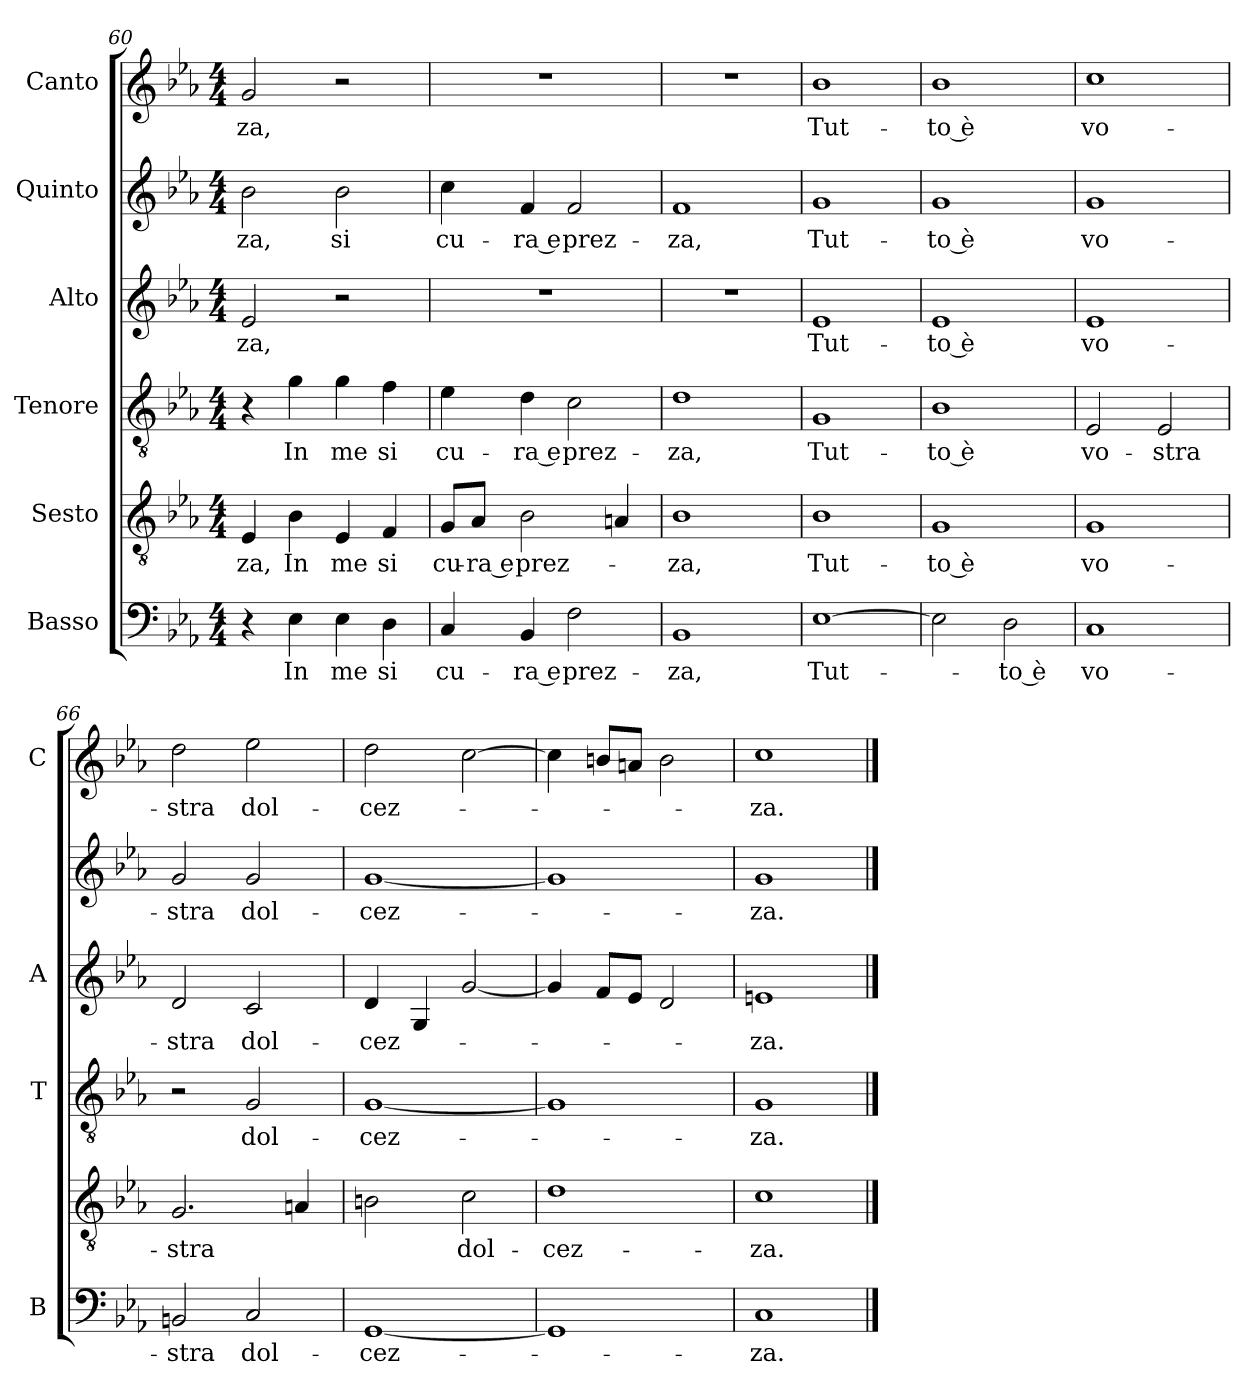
**kern	**text	**kern	**text	**kern	**text	**kern	**text	**kern	**text	**kern	**text
*part6	*part6	*part5	*part5	*part4	*part4	*part3	*part3	*part2	*part2	*part1	*part1
*staff6	*staff6	*staff5	*staff5	*staff4	*staff4	*staff3	*staff3	*staff2	*staff2	*staff1	*staff1
*I"Basso	*	*I"Sesto	*	*I"Tenore	*	*I"Alto	*	*I"Quinto	*	*I"Canto	*
*I'B	*	*	*	*I'T	*	*I'A	*	*	*	*I'C	*
*clefF4	*	*clefGv2	*	*clefGv2	*	*clefG2	*	*clefG2	*	*clefG2	*
*k[b-e-a-]	*	*k[b-e-a-]	*	*k[b-e-a-]	*	*k[b-e-a-]	*	*k[b-e-a-]	*	*k[b-e-a-]	*
*E-:	*	*E-:	*	*E-:	*	*E-:	*	*E-:	*	*E-:	*
*M4/4	*	*M4/4	*	*M4/4	*	*M4/4	*	*M4/4	*	*M4/4	*
=60	=60	=60	=60	=60	=60	=60	=60	=60	=60	=60	=60
!	!	!	!LO:LY:b	!	!	!	!LO:LY:b	!	!LO:LY:b	!	!LO:LY:b
4r	.	4E-/	-za,	4r	.	2e-/	-za,	2b-\	-za,	2g/	-za,
!	!LO:LY:b	!	!LO:LY:b	!	!LO:LY:b	!	!	!	!	!	!
4E-\	In	4B-\	In	4g\	In	.	.	.	.	.	.
!	!LO:LY:b	!	!LO:LY:b	!	!LO:LY:b	!	!	!	!LO:LY:b	!	!
4E-\	me	4E-/	me	4g\	me	2r	.	2b-\	si	2r	.
!	!LO:LY:b	!	!LO:LY:b	!	!LO:LY:b	!	!	!	!	!	!
4D\	si	4F/	si	4f\	si	.	.	.	.	.	.
=61	=61	=61	=61	=61	=61	=61	=61	=61	=61	=61	=61
!	!LO:LY:b	!	!LO:LY:b	!	!LO:LY:b	!	!	!	!LO:LY:b	!	!
4C/	cu-	8G/L	cu-	4e-\	cu-	1r	.	4cc\	cu-	1r	.
!	!	!	!LO:LY:b	!	!	!	!	!	!	!	!
.	.	8A-/J	-ra e	.	.	.	.	.	.	.	.
!	!LO:LY:b	!	!LO:LY:b	!	!LO:LY:b	!	!	!	!LO:LY:b	!	!
4BB-/	-ra e	2B-\	prez-	4d\	-ra e	.	.	4f/	-ra e	.	.
!	!LO:LY:b	!	!	!	!LO:LY:b	!	!	!	!LO:LY:b	!	!
2F\	prez-	.	.	2c\	prez-	.	.	2f/	prez-	.	.
.	.	4An/	.	.	.	.	.	.	.	.	.
=62	=62	=62	=62	=62	=62	=62	=62	=62	=62	=62	=62
!	!LO:LY:b	!	!LO:LY:b	!	!LO:LY:b	!	!	!	!LO:LY:b	!	!
1BB-	-za,	1B-	-za,	1d	-za,	1r	.	1f	-za,	1r	.
=63	=63	=63	=63	=63	=63	=63	=63	=63	=63	=63	=63
!	!LO:LY:b	!	!LO:LY:b	!	!LO:LY:b	!	!LO:LY:b	!	!LO:LY:b	!	!LO:LY:b
[1E-	Tut-	1B-	Tut-	1G	Tut-	1e-	Tut-	1g	Tut-	1b-	Tut-
=64	=64	=64	=64	=64	=64	=64	=64	=64	=64	=64	=64
!	!	!	!LO:LY:b	!	!LO:LY:b	!	!LO:LY:b	!	!LO:LY:b	!	!LO:LY:b
2E-\]	.	1G	-to è	1B-	-to è	1e-	-to è	1g	-to è	1b-	-to è
!	!LO:LY:b	!	!	!	!	!	!	!	!	!	!
2D\	-to è	.	.	.	.	.	.	.	.	.	.
=65	=65	=65	=65	=65	=65	=65	=65	=65	=65	=65	=65
!	!LO:LY:b	!	!LO:LY:b	!	!LO:LY:b	!	!LO:LY:b	!	!LO:LY:b	!	!LO:LY:b
1C	vo-	1G	vo-	2E-/	vo-	1e-	vo-	1g	vo-	1cc	vo-
!	!	!	!	!	!LO:LY:b	!	!	!	!	!	!
.	.	.	.	2E-/	-stra	.	.	.	.	.	.
=66	=66	=66	=66	=66	=66	=66	=66	=66	=66	=66	=66
!	!LO:LY:b	!	!LO:LY:b	!	!	!	!LO:LY:b	!	!LO:LY:b	!	!LO:LY:b
2BBn/	-stra	2.G/	-stra	2r	.	2d/	-stra	2g/	-stra	2dd\	-stra
!	!LO:LY:b	!	!	!	!LO:LY:b	!	!LO:LY:b	!	!LO:LY:b	!	!LO:LY:b
2C/	dol-	.	.	2G/	dol-	2c/	dol-	2g/	dol-	2ee-\	dol-
.	.	4An/	.	.	.	.	.	.	.	.	.
=67	=67	=67	=67	=67	=67	=67	=67	=67	=67	=67	=67
!	!LO:LY:b	!	!	!	!LO:LY:b	!	!LO:LY:b	!	!LO:LY:b	!	!LO:LY:b
[1GG	-cez-	2Bn\	.	[1G	-cez-	4d/	-cez-	[1g	-cez-	2dd\	-cez-
.	.	.	.	.	.	4G/	.	.	.	.	.
!	!	!	!LO:LY:b	!	!	!	!	!	!	!	!
.	.	2c\	dol-	.	.	[2g/	.	.	.	[2cc\	.
=68	=68	=68	=68	=68	=68	=68	=68	=68	=68	=68	=68
!	!	!	!LO:LY:b	!	!	!	!	!	!	!	!
1GG]	.	1d	-cez-	1G]	.	4g/]	.	1g]	.	4cc\]	.
.	.	.	.	.	.	8f/L	.	.	.	8bn/L	.
.	.	.	.	.	.	8e-/J	.	.	.	8an/J	.
.	.	.	.	.	.	2d/	.	.	.	2b\	.
=69	=69	=69	=69	=69	=69	=69	=69	=69	=69	=69	=69
!	!LO:LY:b	!	!LO:LY:b	!	!LO:LY:b	!	!LO:LY:b	!	!LO:LY:b	!	!LO:LY:b
1C	-za.	1c	-za.	1G	-za.	1en	-za.	1g	-za.	1cc	-za.
==	==	==	==	==	==	==	==	==	==	==	==
*-	*-	*-	*-	*-	*-	*-	*-	*-	*-	*-	*-
